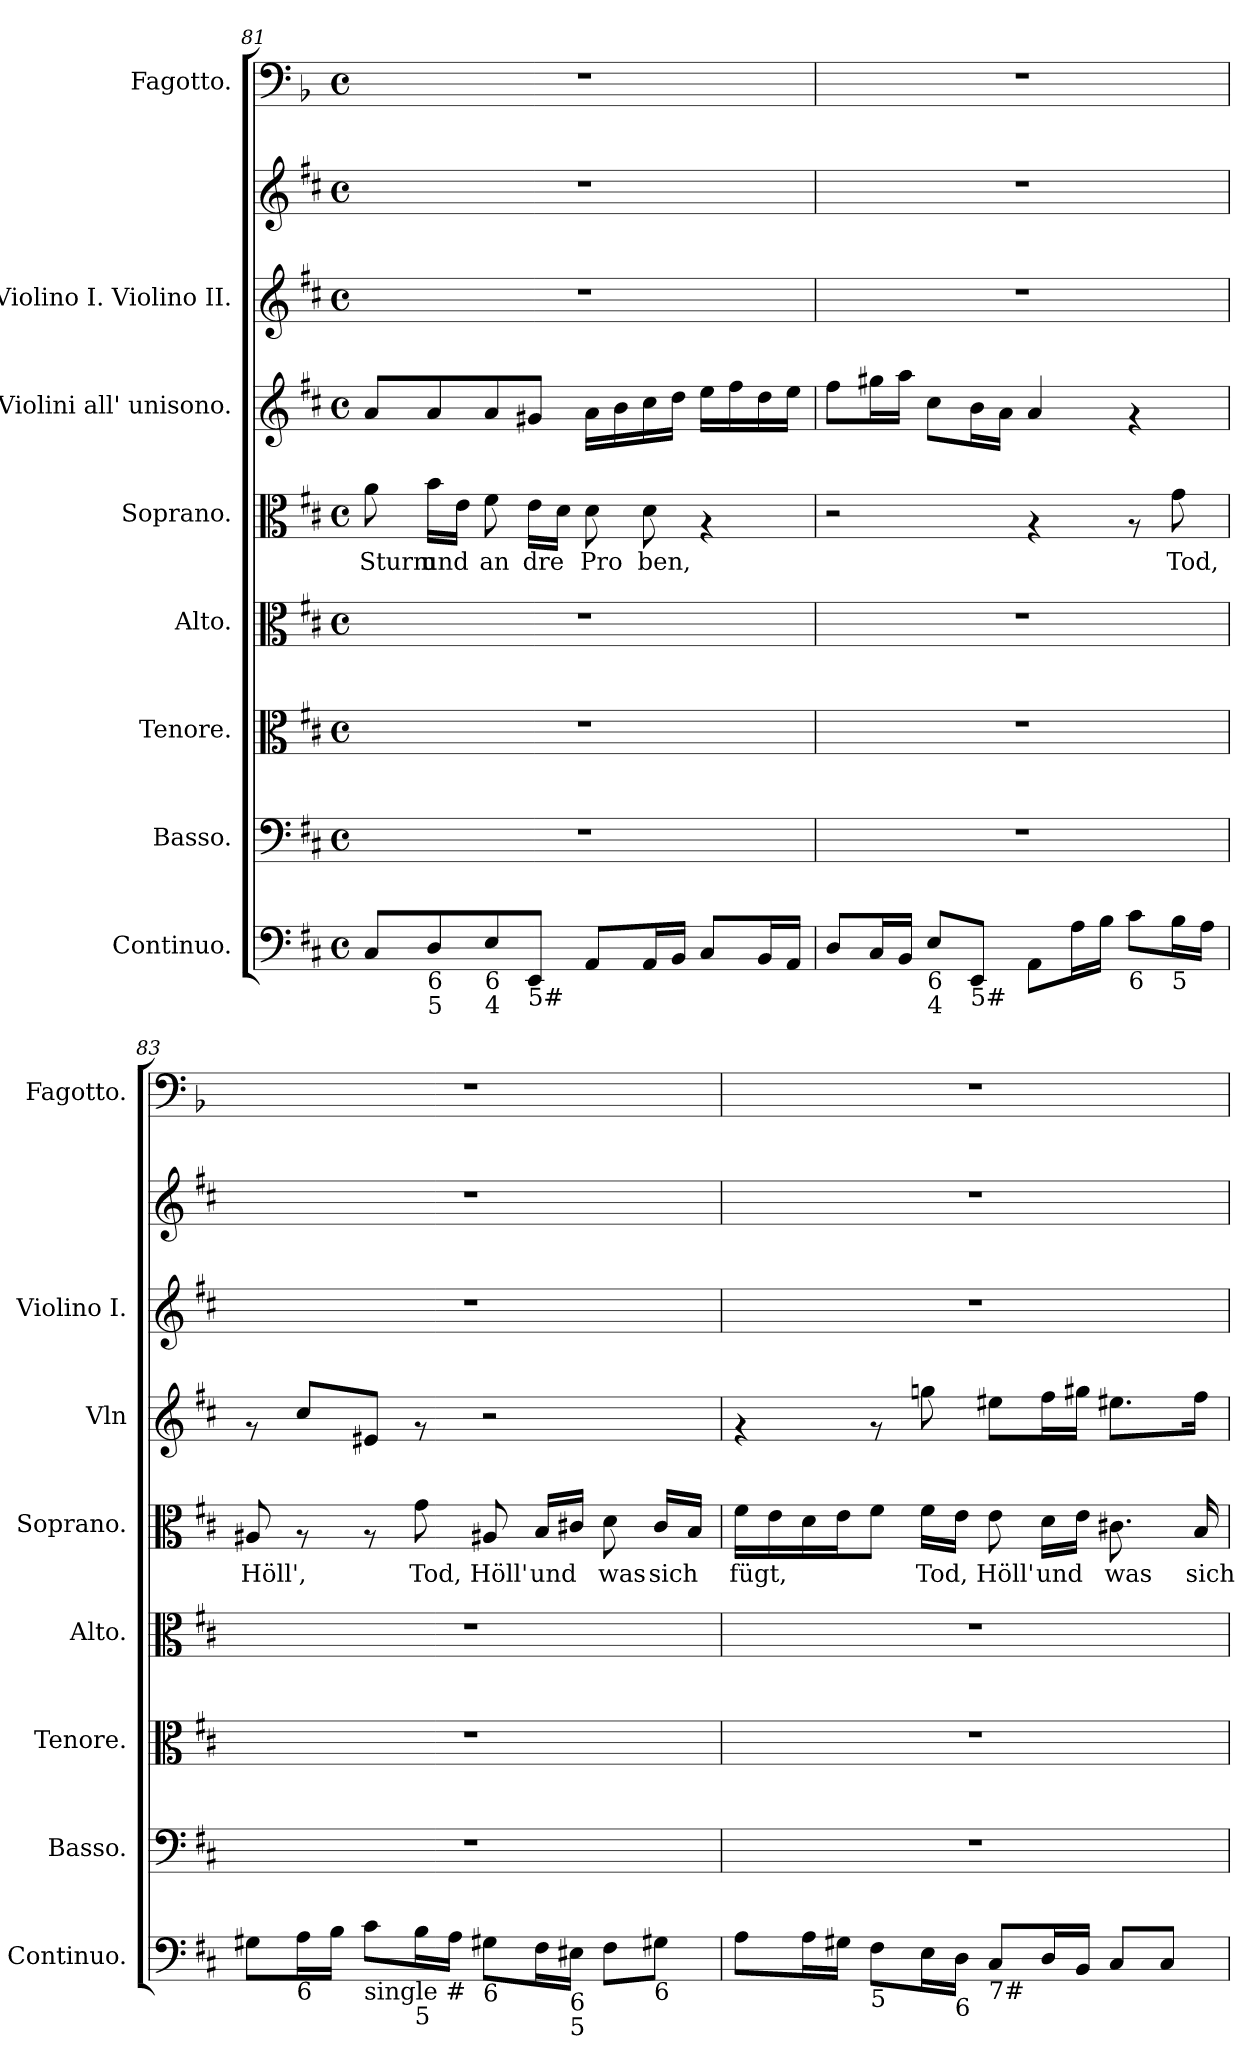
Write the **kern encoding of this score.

**kern	**kern	**kern	**kern	**kern	**text	**kern	**kern	**kern	**kern
*part8	*part7	*part6	*part5	*part4	*part4	*part3	*part2	*part2	*part1
*staff9	*staff8	*staff7	*staff6	*staff5	*staff5	*staff4	*staff3	*staff2	*staff1
*I"Continuo.	*I"Basso.	*I"Tenore.	*I"Alto.	*I"Soprano.	*	*I"Violini all' unisono.	*I"Violino I. Violino II.	*	*I"Fagotto.
*I'Continuo.	*I'Basso.	*I'Tenore.	*I'Alto.	*I'Soprano.	*	*I'Vln	*I'Violino I.	*	*I'Fagotto.
*clefF4	*clefF4	*clefC3	*clefC3	*clefC3	*	*clefG2	*clefG2	*clefG2	*clefF4
*	*	*	*	*	*	*	*	*	*ITrd2c3
*k[f#c#]	*k[f#c#]	*k[f#c#]	*k[f#c#]	*k[f#c#]	*	*k[f#c#]	*k[f#c#]	*k[f#c#]	*k[f#c#]
*D:	*D:	*D:	*D:	*D:	*	*D:	*D:	*D:	*D:
*M4/4	*M4/4	*M4/4	*M4/4	*M4/4	*	*M4/4	*M4/4	*M4/4	*M4/4
*met(c)	*met(c)	*met(c)	*met(c)	*met(c)	*	*met(c)	*met(c)	*met(c)	*met(c)
=81	=81	=81	=81	=81	=81	=81	=81	=81	=81
!	!	!	!	!	!LO:LY:b	!	!	!	!
8C#/L	1r	1r	1r	8a\	Sturm	8a/L	1r	1r	1r
!LO:TX:b:t=6	!	!	!	!	!	!	!	!	!
!LO:TX:b:t=5	!	!	!	!	!	!	!	!	!
!	!	!	!	!	!LO:LY:b	!	!	!	!
8D/	.	.	.	16b\LL	und	8a/	.	.	.
.	.	.	.	16e\JJ	.	.	.	.	.
!LO:TX:b:t=6	!	!	!	!	!	!	!	!	!
!LO:TX:b:t=4	!	!	!	!	!	!	!	!	!
!	!	!	!	!	!LO:LY:b	!	!	!	!
8E/	.	.	.	8f#\	an	8a/	.	.	.
!LO:TX:b:t=5#	!	!	!	!	!	!	!	!	!
!	!	!	!	!	!LO:LY:b	!	!	!	!
8EE/J	.	.	.	16e\LL	dre	8g#X/J	.	.	.
.	.	.	.	16d\JJ	.	.	.	.	.
!	!	!	!	!	!LO:LY:b	!	!	!	!
8AA/L	.	.	.	8d\	Pro	16a\LL	.	.	.
.	.	.	.	.	.	16b\	.	.	.
!	!	!	!	!	!LO:LY:b	!	!	!	!
16AA/L	.	.	.	8d\	ben,	16cc#\	.	.	.
16BB/JJ	.	.	.	.	.	16dd\JJ	.	.	.
8C#/L	.	.	.	4rG	.	16ee\LL	.	.	.
.	.	.	.	.	.	16ff#\	.	.	.
16BB/L	.	.	.	.	.	16dd\	.	.	.
16AA/JJ	.	.	.	.	.	16ee\JJ	.	.	.
!!LO:LB:g=z
=82!	=82!	=82!	=82!	=82!	=82!	=82!	=82!	=82!	=82!
8D/L	1r	1r	1r	2r	.	8ff#\L	1r	1r	1r
16C#/L	.	.	.	.	.	16gg#X\L	.	.	.
16BB/JJ	.	.	.	.	.	16aa\JJ	.	.	.
!LO:TX:b:t=6	!	!	!	!	!	!	!	!	!
!LO:TX:b:t=4	!	!	!	!	!	!	!	!	!
8E/L	.	.	.	.	.	8cc#\L	.	.	.
!LO:TX:b:t=5#	!	!	!	!	!	!	!	!	!
8EE/J	.	.	.	.	.	16b\L	.	.	.
.	.	.	.	.	.	16a\JJ	.	.	.
8AA\L	.	.	.	4rG	.	4a/	.	.	.
16A\L	.	.	.	.	.	.	.	.	.
16B\JJ	.	.	.	.	.	.	.	.	.
!LO:TX:b:t=6	!	!	!	!	!	!	!	!	!
8c#\L	.	.	.	8rG	.	4rf	.	.	.
!LO:TX:b:t=5	!	!	!	!	!	!	!	!	!
!	!	!	!	!	!LO:LY:b	!	!	!	!
16B\L	.	.	.	8g\	Tod,	.	.	.	.
16A\JJ	.	.	.	.	.	.	.	.	.
=83!	=83!	=83!	=83!	=83!	=83!	=83!	=83!	=83!	=83!
!	!	!	!	!	!LO:LY:b	!	!	!	!
8G#X\L	1r	1r	1r	8A#X/	Höll',	8rf	1r	1r	1r
!LO:TX:b:t=6	!	!	!	!	!	!	!	!	!
16A\L	.	.	.	8rG	.	8cc#/L	.	.	.
16B\JJ	.	.	.	.	.	.	.	.	.
!LO:TX:b:t=single #	!	!	!	!	!	!	!	!	!
8c#\L	.	.	.	8rG	.	8e#X/J	.	.	.
!LO:TX:b:t=5	!	!	!	!	!	!	!	!	!
!	!	!	!	!	!LO:LY:b	!	!	!	!
16B\L	.	.	.	8g\	Tod,	8rf	.	.	.
16A\JJ	.	.	.	.	.	.	.	.	.
!LO:TX:b:t=6	!	!	!	!	!	!	!	!	!
!	!	!	!	!	!LO:LY:b	!	!	!	!
8G#X\L	.	.	.	8A#X/	Höll'	2r	.	.	.
!	!	!	!	!	!LO:LY:b	!	!	!	!
16F#\L	.	.	.	16B/LL	und	.	.	.	.
!LO:TX:b:t=6	!	!	!	!	!	!	!	!	!
!LO:TX:b:t=5	!	!	!	!	!	!	!	!	!
16E#X\JJ	.	.	.	16c#X/JJ	.	.	.	.	.
!	!	!	!	!	!LO:LY:b	!	!	!	!
8F#\L	.	.	.	8d\	was	.	.	.	.
!LO:TX:b:t=6	!	!	!	!	!	!	!	!	!
!	!	!	!	!	!LO:LY:b	!	!	!	!
8G#X\J	.	.	.	16c#/LL	sich	.	.	.	.
.	.	.	.	16B/JJ	.	.	.	.	.
=84!	=84!	=84!	=84!	=84!	=84!	=84!	=84!	=84!	=84!
!	!	!	!	!	!LO:LY:b	!	!	!	!
8A\L	1r	1r	1r	16f#\LL	fügt,	4rf	1r	1r	1r
.	.	.	.	16e\	.	.	.	.	.
16A\L	.	.	.	16d\	.	.	.	.	.
16G#X\JJ	.	.	.	16e\J	.	.	.	.	.
!LO:TX:b:t=5	!	!	!	!	!	!	!	!	!
8F#\L	.	.	.	8f#\J	.	8rf	.	.	.
!	!	!	!	!	!LO:LY:b	!	!	!	!
16E\L	.	.	.	16f#\LL	Tod,	8ggn\	.	.	.
!LO:TX:b:t=6	!	!	!	!	!	!	!	!	!
16D\JJ	.	.	.	16e\JJ	.	.	.	.	.
!LO:TX:b:t=7#	!	!	!	!	!	!	!	!	!
!	!	!	!	!	!LO:LY:b	!	!	!	!
8C#/L	.	.	.	8e\	Höll'	8ee#X\L	.	.	.
!	!	!	!	!	!LO:LY:b	!	!	!	!
16D/L	.	.	.	16d\LL	und	16ff#\L	.	.	.
16BB/JJ	.	.	.	16e\JJ	.	16gg#X\JJ	.	.	.
!	!	!	!	!	!LO:LY:b	!	!	!	!
8C#/L	.	.	.	8.c#X\	was	8.ee#X\L	.	.	.
8C#/J	.	.	.	.	.	.	.	.	.
!	!	!	!	!	!LO:LY:b	!	!	!	!
.	.	.	.	16B/	sich	16ff#\Jk	.	.	.
=!	=!	=!	=!	=!	=!	=!	=!	=!	=!
*-	*-	*-	*-	*-	*-	*-	*-	*-	*-
